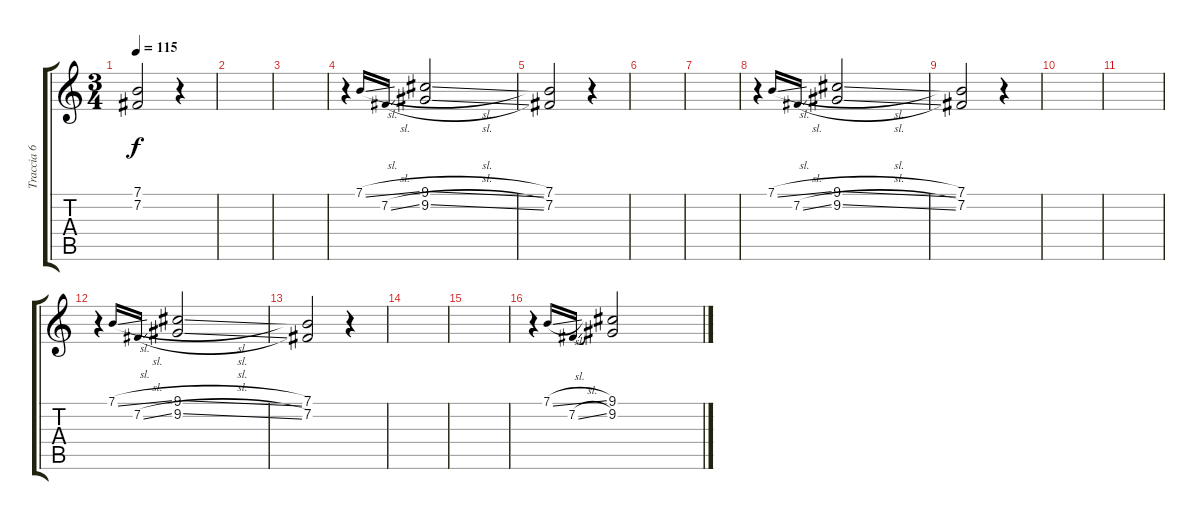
\track ("Traccia 6" "Traccia 6") {instrument voiceoohs}
\staff {score tabs}
\tuning (E4 B3 G3 D3 A2 E2) {hide}
\ts (3 4)
\tempo 115
\clef g2
\ks c
(7.1 7.2).2{dy f} r.4 |
|
|
r.4 7.1{sl}.16{gr onbeat} 7.2{sl}.16{gr onbeat} (9.1{sl} 9.2{sl}).2 |
(7.1 7.2).2 r.4 |
|
|
r.4 7.1{sl}.16{gr onbeat} 7.2{sl}.16{gr onbeat} (9.1{sl} 9.2{sl}).2 |
(7.1 7.2).2 r.4 |
|
|
r.4 7.1{sl}.16{gr onbeat} 7.2{sl}.16{gr onbeat} (9.1{sl} 9.2{sl}).2 |
(7.1 7.2).2 r.4 |
|
|
r.4 7.1{sl}.16{gr onbeat} 7.2{sl}.16{gr onbeat} (9.1{sl} 9.2{sl}).2
